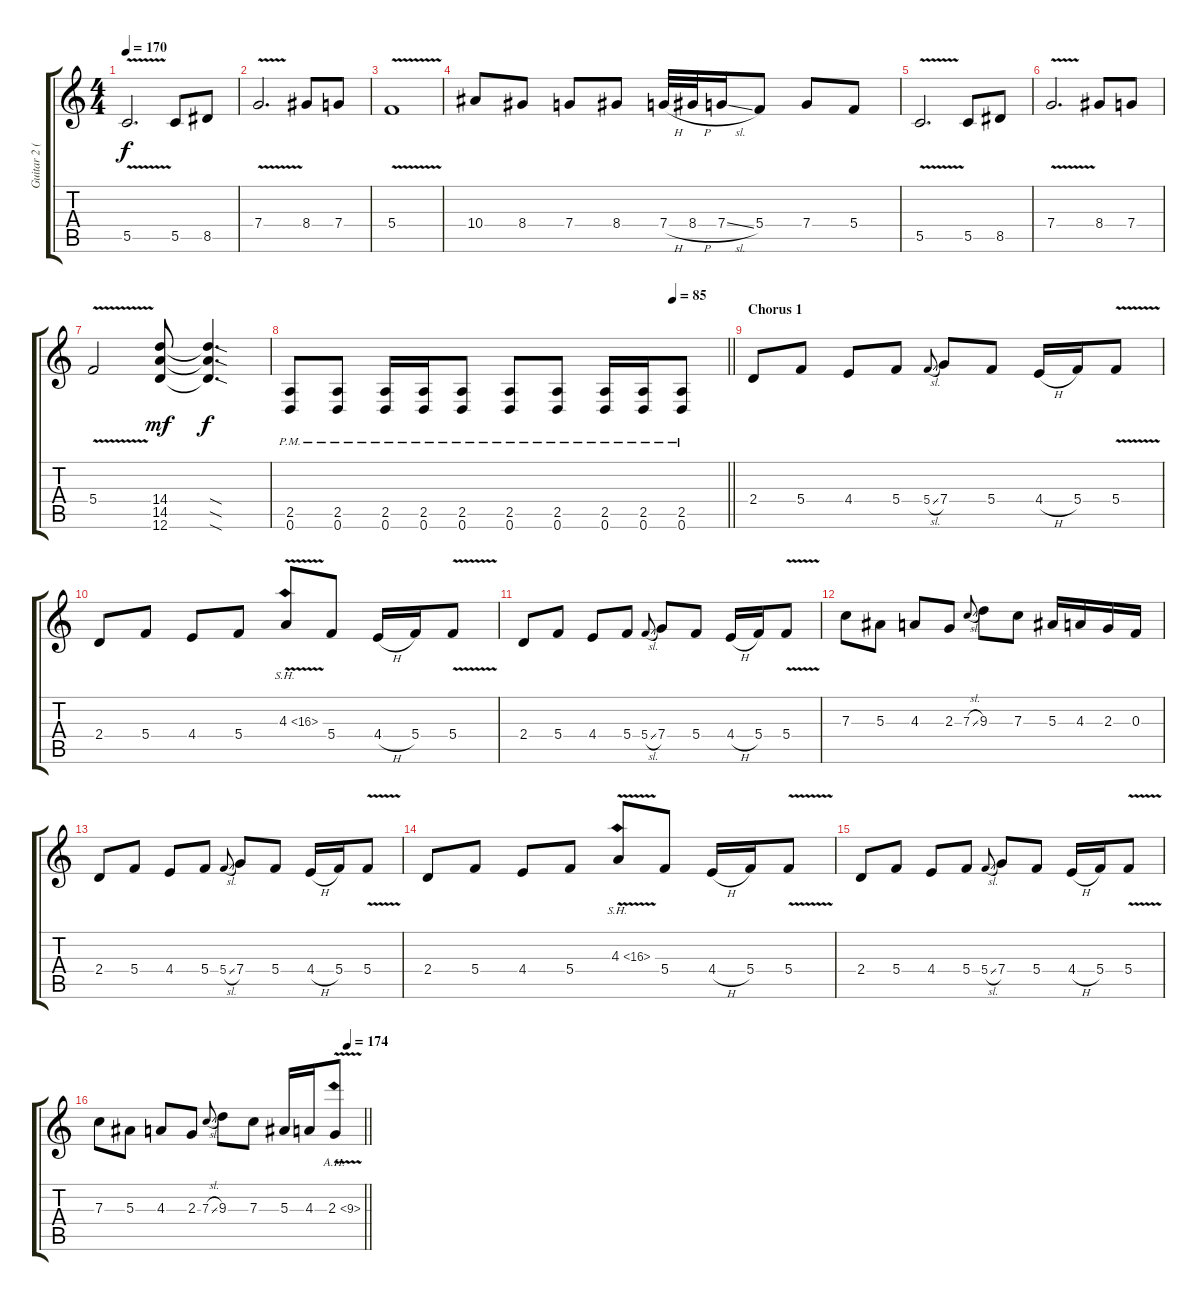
\track ("Guitar 2 (Distortion)" "Guitar 2 (") {instrument distortionguitar}
\staff {score tabs}
\tuning (D4 A3 F3 C3 G2 D2) {hide}
\ts (4 4)
\tempo 170
\clef g2
\ks c
5.5{v}.2{d dy f} 5.5.8 8.5.8 |
7.4{v}.2{d} 8.4.8 7.4.8 |
5.4{v}.1 |
10.4.8 8.4.8 7.4.8 8.4.8 7.4{h}.32 8.4{h}.32 7.4{sl}.16 5.4.8 7.4.8 5.4.8 |
5.5{v}.2{d} 5.5.8 8.5.8 |
7.4{v}.2{d} 8.4.8 7.4.8 |
5.4{v}.2 (14.4 14.5 12.6).8{dy mf} (14.4{sod t} 14.5{sod t} 12.6{sod t}).4{d dy f} |
\tempo (85 0.875)
\barLineRight lightlight
(2.5{pm} 0.6{pm}).8 (2.5{pm} 0.6{pm}).8 (2.5{pm} 0.6{pm}).16 (2.5{pm} 0.6{pm}).16 (2.5{pm} 0.6{pm}).8 (2.5{pm} 0.6{pm}).8 (2.5{pm} 0.6{pm}).8 (2.5{pm} 0.6{pm}).16 (2.5{pm} 0.6{pm}).16 (2.5{pm} 0.6{pm}).8 |
\section ("" "Chorus 1")
2.4.8 5.4.8 4.4.8 5.4.8 5.4{sl}.8{gr onbeat} 7.4.8 5.4.8 4.4{h}.16 5.4.16 5.4{v}.8 |
2.4.8 5.4.8 4.4.8 5.4.8 4.3{sh 12 v}.8 5.4.8 4.4{h}.16 5.4.16 5.4{v}.8 |
2.4.8 5.4.8 4.4.8 5.4.8 5.4{sl}.8{gr onbeat} 7.4.8 5.4.8 4.4{h}.16 5.4.16 5.4{v}.8 |
7.3.8 5.3.8 4.3.8 2.3.8 7.3{sl}.8{gr onbeat} 9.3.8 7.3.8 5.3.16 4.3.16 2.3.16 0.3.16 |
2.4.8 5.4.8 4.4.8 5.4.8 5.4{sl}.8{gr onbeat} 7.4.8 5.4.8 4.4{h}.16 5.4.16 5.4{v}.8 |
2.4.8 5.4.8 4.4.8 5.4.8 4.3{sh 12 v}.8 5.4.8 4.4{h}.16 5.4.16 5.4{v}.8 |
2.4.8 5.4.8 4.4.8 5.4.8 5.4{sl}.8{gr onbeat} 7.4.8 5.4.8 4.4{h}.16 5.4.16 5.4{v}.8 |
\tempo (174 0.9375)
\barLineRight lightlight
7.3.8 5.3.8 4.3.8 2.3.8 7.3{sl}.8{gr onbeat} 9.3.8 7.3.8 5.3.16 4.3.16 2.3{ah 7 v}.8
